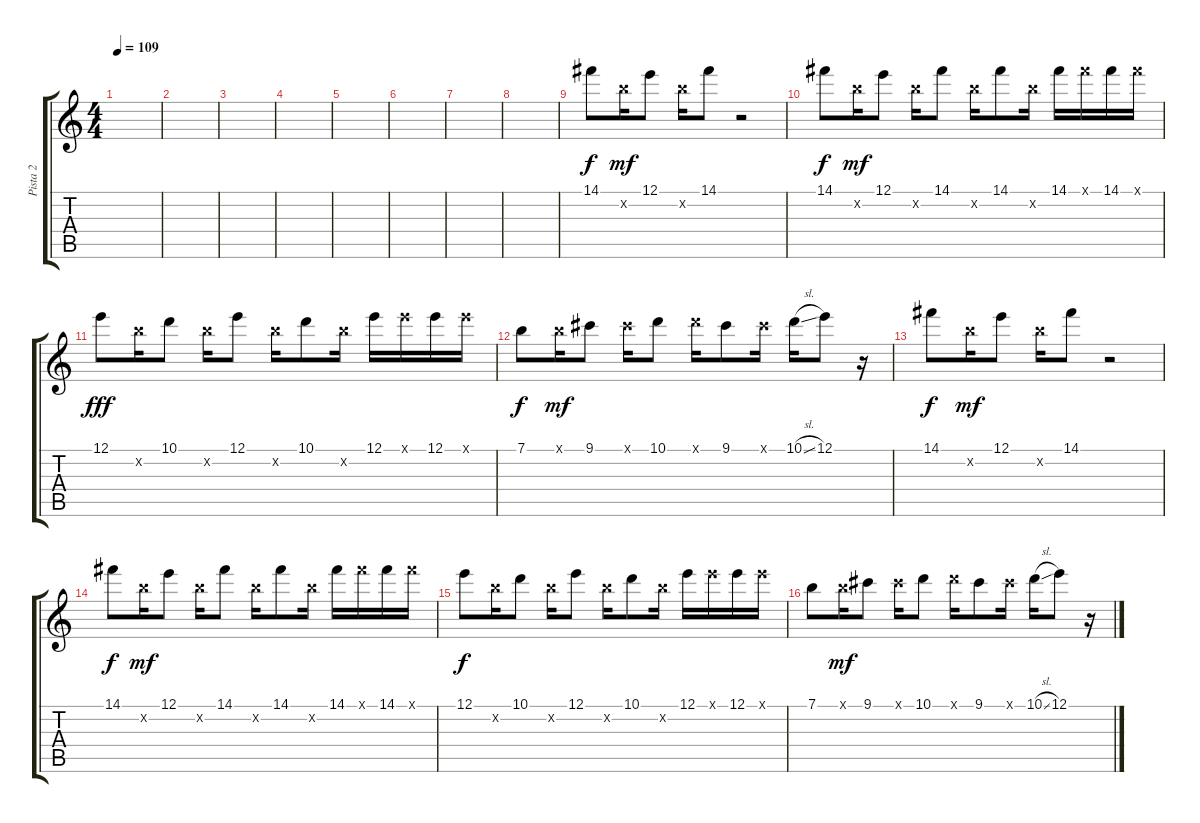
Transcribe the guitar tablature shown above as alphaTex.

\track ("Pista 2" "Pista 2") {instrument acousticguitarsteel}
\staff {score tabs}
\tuning (E4 B3 G3 D3 A2 E2) {hide}
\ts (4 4)
\tempo 109
\clef g2
\ks c
|
|
|
|
|
|
|
|
14.1.8{dy f} 12.2{x}.16{dy mf} 12.1.8 12.2{x}.16 14.1.8 r.2 |
14.1.8{dy f} 12.2{x}.16{dy mf} 12.1.8 12.2{x}.16 14.1.8 12.2{x}.16 14.1.8 12.2{x}.16 14.1.16 14.1{x}.16 14.1.16 14.1{x}.16 |
12.1.8{dy fff} 12.2{x}.16 10.1.8 12.2{x}.16 12.1.8 12.2{x}.16 10.1.8 12.2{x}.16 12.1.16 12.1{x}.16 12.1.16 12.1{x}.16 |
7.1.8{dy f} 7.1{x}.16{dy mf} 9.1.8 9.1{x}.16 10.1.8 10.1{x}.16 9.1.8 9.1{x}.16 10.1{sl}.16 12.1.8 r.16 |
14.1.8{dy f} 12.2{x}.16{dy mf} 12.1.8 12.2{x}.16 14.1.8 r.2 |
14.1.8{dy f} 12.2{x}.16{dy mf} 12.1.8 12.2{x}.16 14.1.8 12.2{x}.16 14.1.8 12.2{x}.16 14.1.16 14.1{x}.16 14.1.16 14.1{x}.16 |
12.1.8{dy f} 12.2{x}.16 10.1.8 12.2{x}.16 12.1.8 12.2{x}.16 10.1.8 12.2{x}.16 12.1.16 12.1{x}.16 12.1.16 12.1{x}.16 |
7.1.8 7.1{x}.16{dy mf} 9.1.8 9.1{x}.16 10.1.8 10.1{x}.16 9.1.8 9.1{x}.16 10.1{sl}.16 12.1.8 r.16
